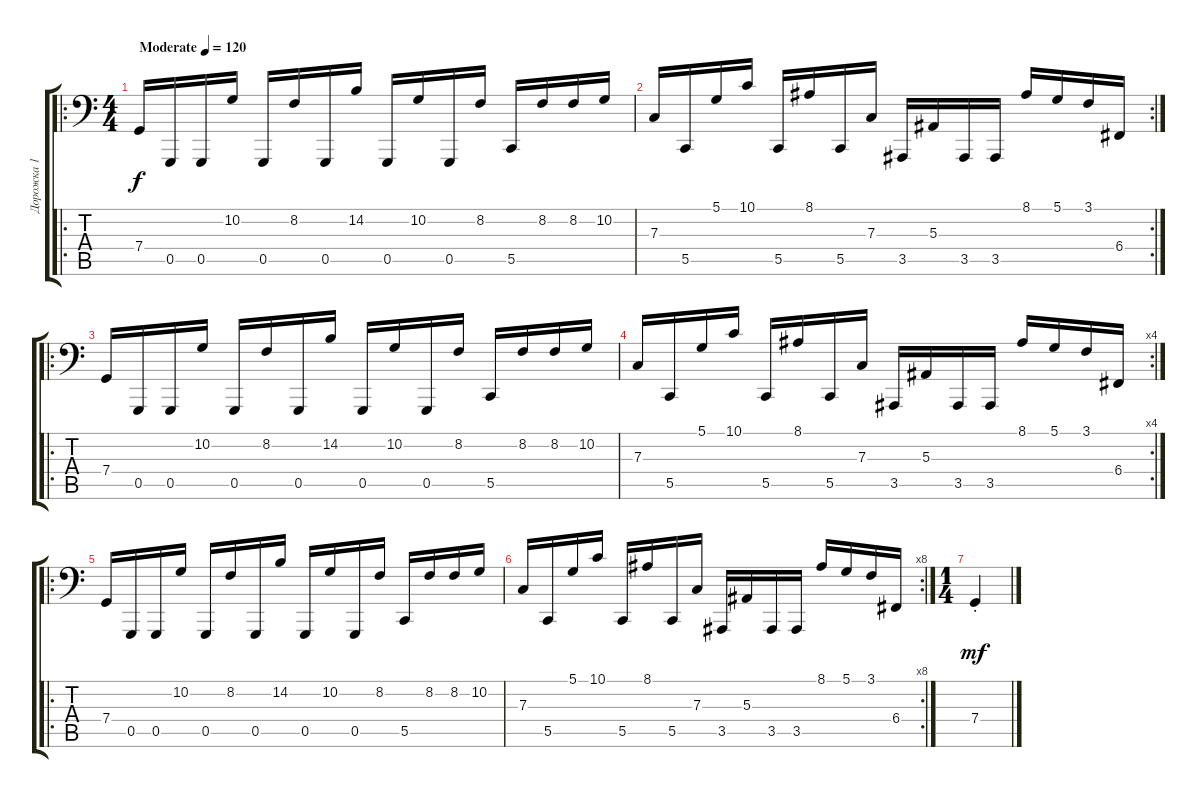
\track ("Дорожка 1" "Дорожка 1") {instrument lead1square}
\staff {score tabs}
\tuning (D3 A2 F2 C2 G1 D1) {hide}
\ro
\ts (4 4)
\tempo (120 "Moderate")
\clef f4
\ks c
7.4.16{dy f instrument lead1square} 0.5.16 0.5.16 10.2.16 0.5.16 8.2.16 0.5.16 14.2.16 0.5.16 10.2.16 0.5.16 8.2.16 5.5.16 8.2.16 8.2.16 10.2.16 |
\rc 2
7.3.16 5.5.16 5.1.16 10.1.16 5.5.16 8.1.16 5.5.16 7.3.16 3.5.16 5.3.16 3.5.16 3.5.16 8.1.16 5.1.16 3.1.16 6.4.16 |
\ro
7.4.16 0.5.16 0.5.16 10.2.16 0.5.16 8.2.16 0.5.16 14.2.16 0.5.16 10.2.16 0.5.16 8.2.16 5.5.16 8.2.16 8.2.16 10.2.16 |
\rc 4
7.3.16 5.5.16 5.1.16 10.1.16 5.5.16 8.1.16 5.5.16 7.3.16 3.5.16 5.3.16 3.5.16 3.5.16 8.1.16 5.1.16 3.1.16 6.4.16 |
\ro
7.4.16 0.5.16 0.5.16 10.2.16 0.5.16 8.2.16 0.5.16 14.2.16 0.5.16 10.2.16 0.5.16 8.2.16 5.5.16 8.2.16 8.2.16 10.2.16 |
\rc 8
7.3.16 5.5.16 5.1.16 10.1.16 5.5.16 8.1.16 5.5.16 7.3.16 3.5.16 5.3.16 3.5.16 3.5.16 8.1.16 5.1.16 3.1.16 6.4.16 |
\ts (1 4)
7.4{st}.4{dy mf}
